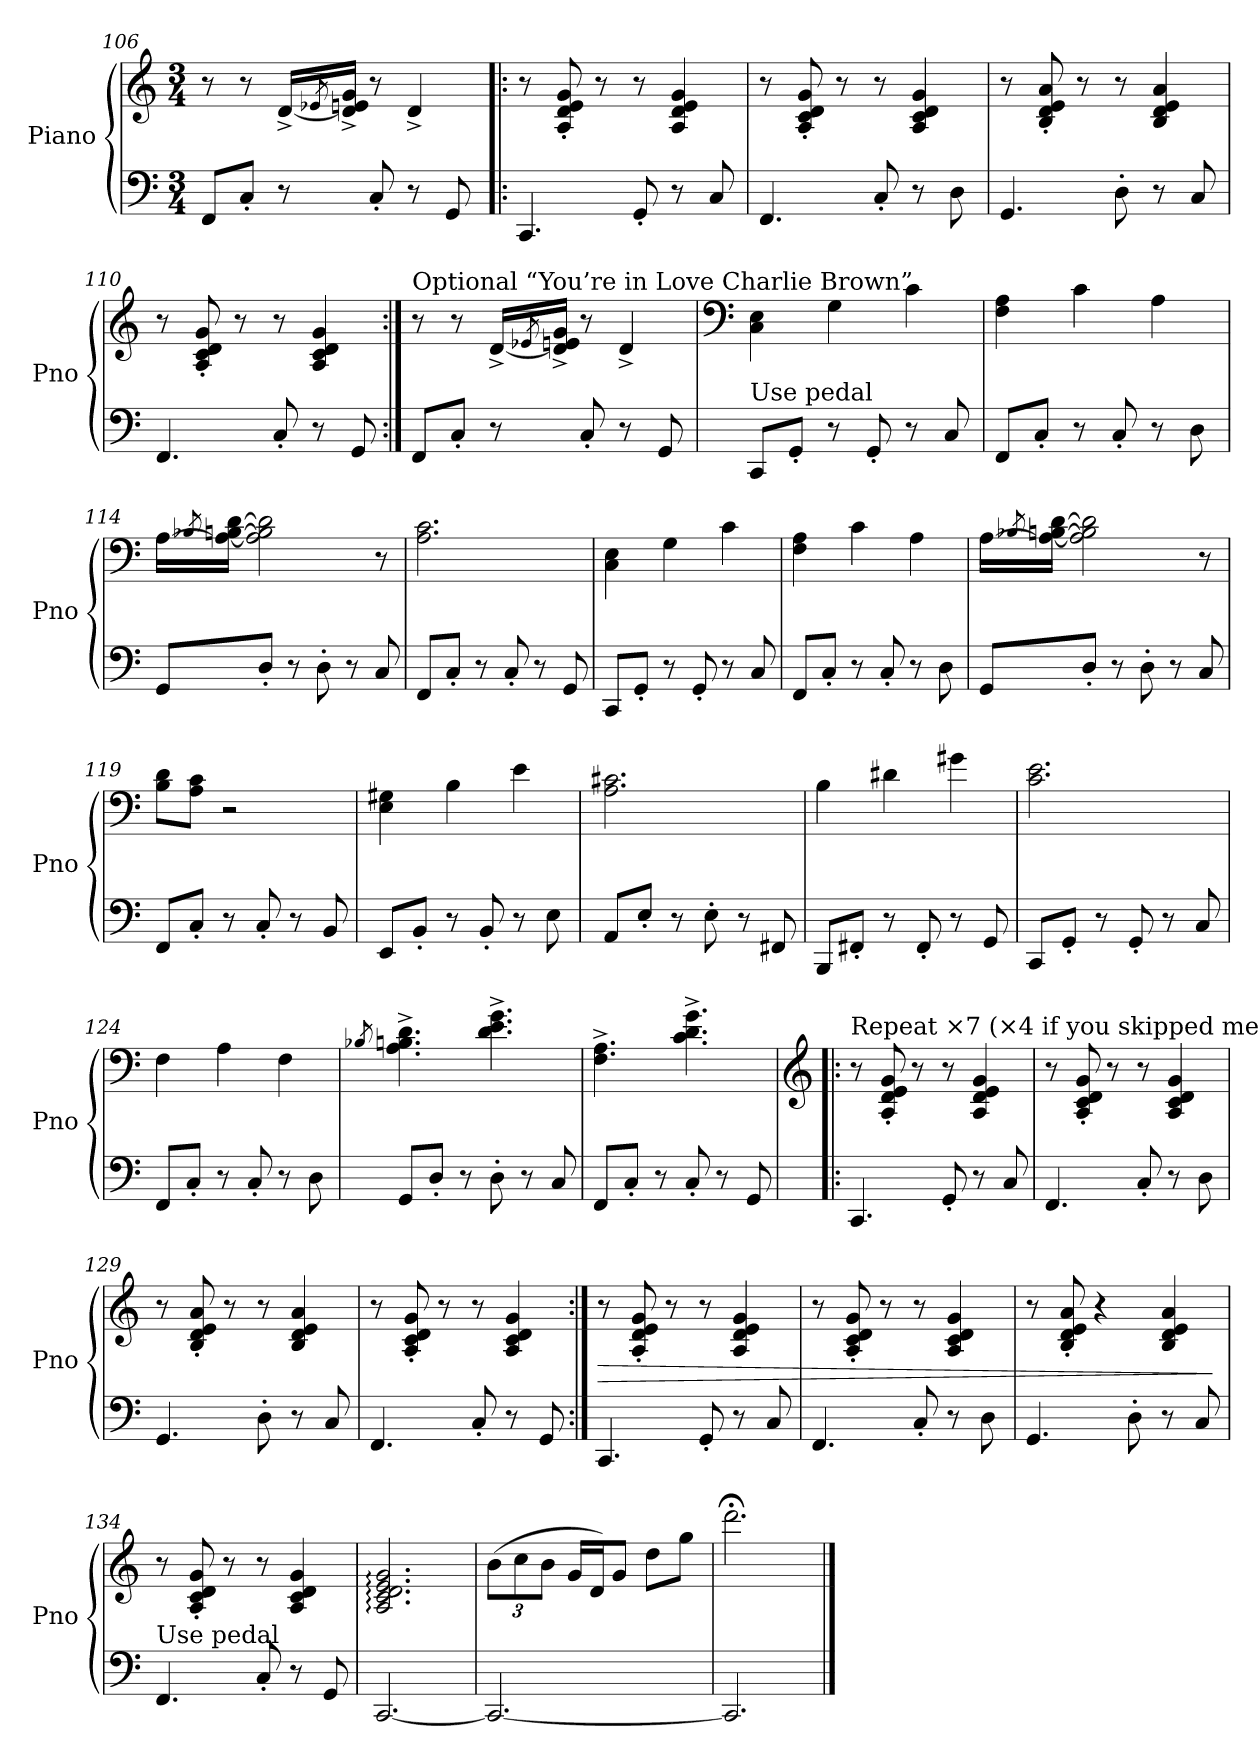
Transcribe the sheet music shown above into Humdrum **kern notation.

**kern	**kern	**dynam
*part1	*part1	*part1
*staff2	*staff1	*staff1/2
*I"Piano	*	*
*I'Pno	*	*
!!LO:LB:g=z
*clefF4	*clefG2	*
*k[]	*k[]	*
*M3/4	*M3/4	*
=106	=106	=106
8FF/L	8r	.
8C'/J	8r	.
8r	[16d^/LL	.
.	8qe-X/	.
.	16d/]^ 16en/^ 16g/^JJ	.
8C'/	8r	.
8r	4d^/	.
8GG/	.	.
!!LO:LB:g=z
=107!|:	=107!|:	=107!|:
4.CC/	8r	.
.	8A/' 8d/' 8e/' 8g/'	.
.	8r	.
8GG'/	8r	.
8r	4A/ 4d/ 4e/ 4g/	.
8C/	.	.
=108	=108	=108
4.FF/	8r	.
.	8A/' 8c/' 8d/' 8g/'	.
.	8r	.
8C'/	8r	.
8r	4A/ 4c/ 4d/ 4g/	.
8D\	.	.
=109	=109	=109
4.GG/	8r	.
.	8B/' 8d/' 8e/' 8a/'	.
.	8r	.
8D'\	8r	.
8r	4B/ 4d/ 4e/ 4a/	.
8C/	.	.
!!LO:LB:g=z
=110	=110	=110
4.FF/	8r	.
.	8A/' 8c/' 8d/' 8g/'	.
.	8r	.
8C'/	8r	.
8r	4A/ 4c/ 4d/ 4g/	.
8GG/	.	.
=111:|!	=111:|!	=111:|!
!	!LO:TX:a:t=Optional “You’re in Love Charlie Brown”	!
8FF/L	8r	.
8C'/J	8r	.
8r	[16d^/LL	.
.	8qe-X/	.
.	16d/]^ 16en/^ 16g/^JJ	.
8C'/	8r	.
8r	4d^/	.
8GG/	.	.
=112	=112	=112
*	*clefF4	*
!LO:TX:a:t=Use pedal	!	!
8CC/L	4C\ 4E\	.
8GG'/J	.	.
8r	4G\	.
8GG'/	.	.
8r	4c\	.
8C/	.	.
=113	=113	=113
8FF/L	4F\ 4A\	.
8C'/J	.	.
8r	4c\	.
8C'/	.	.
8r	4A\	.
8D\	.	.
=114	=114	=114
8GG/L	[16A\LL	.
.	8qB-X/	.
.	16A\_ [16Bn\ [16d\JJ	.
8D'/J	2A\] 2B\] 2d\]	.
8r	.	.
8D'\	.	.
8r	.	.
8C/	8r	.
!!LO:PB:g=z
=115	=115	=115
8FF/L	2.A\ 2.c\	.
8C'/J	.	.
8r	.	.
8C'/	.	.
8r	.	.
8GG/	.	.
=116	=116	=116
8CC/L	4C\ 4E\	.
8GG'/J	.	.
8r	4G\	.
8GG'/	.	.
8r	4c\	.
8C/	.	.
=117	=117	=117
8FF/L	4F\ 4A\	.
8C'/J	.	.
8r	4c\	.
8C'/	.	.
8r	4A\	.
8D\	.	.
=118	=118	=118
8GG/L	[16A\LL	.
.	8qB-X/	.
.	16A\_ [16Bn\ [16d\JJ	.
8D'/J	2A\] 2B\] 2d\]	.
8r	.	.
8D'\	.	.
8r	.	.
8C/	8r	.
=119	=119	=119
8FF/L	8B\ 8d\L	.
8C'/J	8A\ 8c\J	.
8r	2r	.
8C'/	.	.
8r	.	.
8BB/	.	.
!!LO:LB:g=z
=120	=120	=120
8EE/L	4E\ 4G#X\	.
8BB'/J	.	.
8r	4B\	.
8BB'/	.	.
8r	4e\	.
8E\	.	.
=121	=121	=121
8AA/L	2.A\ 2.c#X\	.
8E'/J	.	.
8r	.	.
8E'\	.	.
8r	.	.
8FF#X/	.	.
=122	=122	=122
8BBB/L	4B\	.
8FF#X'/J	.	.
8r	4d#X\	.
8FF#'/	.	.
8r	4g#X\	.
8GG/	.	.
=123	=123	=123
8CC/L	2.c\ 2.e\	.
8GG'/J	.	.
8r	.	.
8GG'/	.	.
8r	.	.
8C/	.	.
=124	=124	=124
8FF/L	4F\	.
8C'/J	.	.
8r	4A\	.
8C'/	.	.
8r	4F\	.
8D\	.	.
=125	=125	=125
.	8qB-X/	.
8GG/L	4.A\^ 4.Bn\^ 4.d\^	.
8D'/J	.	.
8r	.	.
8D'\	4.d\^ 4.e\^ 4.g\^	.
8r	.	.
8C/	.	.
!!LO:LB:g=z
=126	=126	=126
8FF/L	4.F\^ 4.A\^	.
8C'/J	.	.
8r	.	.
8C'/	4.c\^ 4.d\^ 4.g\^	.
8r	.	.
8GG/	.	.
=127!|:	=127!|:	=127!|:
*	*clefG2	*
!	!LO:TX:a:t=Repeat ×7 (×4 if you skipped measures 111–126)	!
4.CC/	8r	.
.	8A/' 8d/' 8e/' 8g/'	.
.	8r	.
8GG'/	8r	.
8r	4A/ 4d/ 4e/ 4g/	.
8C/	.	.
=128	=128	=128
4.FF/	8r	.
.	8A/' 8c/' 8d/' 8g/'	.
.	8r	.
8C'/	8r	.
8r	4A/ 4c/ 4d/ 4g/	.
8D\	.	.
=129	=129	=129
4.GG/	8r	.
.	8B/' 8d/' 8e/' 8a/'	.
.	8r	.
8D'\	8r	.
8r	4B/ 4d/ 4e/ 4a/	.
8C/	.	.
=130	=130	=130
4.FF/	8r	.
.	8A/' 8c/' 8d/' 8g/'	.
.	8r	.
8C'/	8r	.
8r	4A/ 4c/ 4d/ 4g/	.
8GG/	.	.
=131:|!	=131:|!	=131:|!
!	!	!LO:HP:b
4.CC/	8r	>
.	8A/' 8d/' 8e/' 8g/'	.
.	8r	.
8GG'/	8r	.
8r	4A/ 4d/ 4e/ 4g/	.
8C/	.	.
!!LO:LB:g=z
=132	=132	=132
4.FF/	8r	.
.	8A/' 8c/' 8d/' 8g/'	.
.	8r	.
8C'/	8r	.
8r	4A/ 4c/ 4d/ 4g/	.
8D\	.	.
=133	=133	=133
4.GG/	8r	.
.	8B/' 8d/' 8e/' 8a/'	.
.	4r	.
8D'\	.	.
8r	4B/ 4d/ 4e/ 4a/	.
8C/	.	.
.	.	]
=134	=134	=134
*	*MM144	*
!LO:TX:a:t=Use pedal	!	!
4.FF/	8r	.
.	8A/' 8c/' 8d/' 8g/'	.
.	8r	.
8C'/	8r	.
8r	4A/ 4c/ 4d/ 4g/	.
8GG/	.	.
=135	=135	=135
[2.CC/	2.A/: 2.c/: 2.d/: 2.e/: 2.g/:	.
=136	=136	=136
*	*Xbrackettup	*
*	*MM192	*
2.CC/_	(>12b\L	.
.	12cc\	.
.	12b\J	.
.	16g/LL	.
.	16d/J)	.
.	8g/J	.
.	8dd\L	.
.	8gg\J	.
=137	=137	=137
2.CC/]	2.ddd;<\	.
==	==	==
*-	*-	*-
